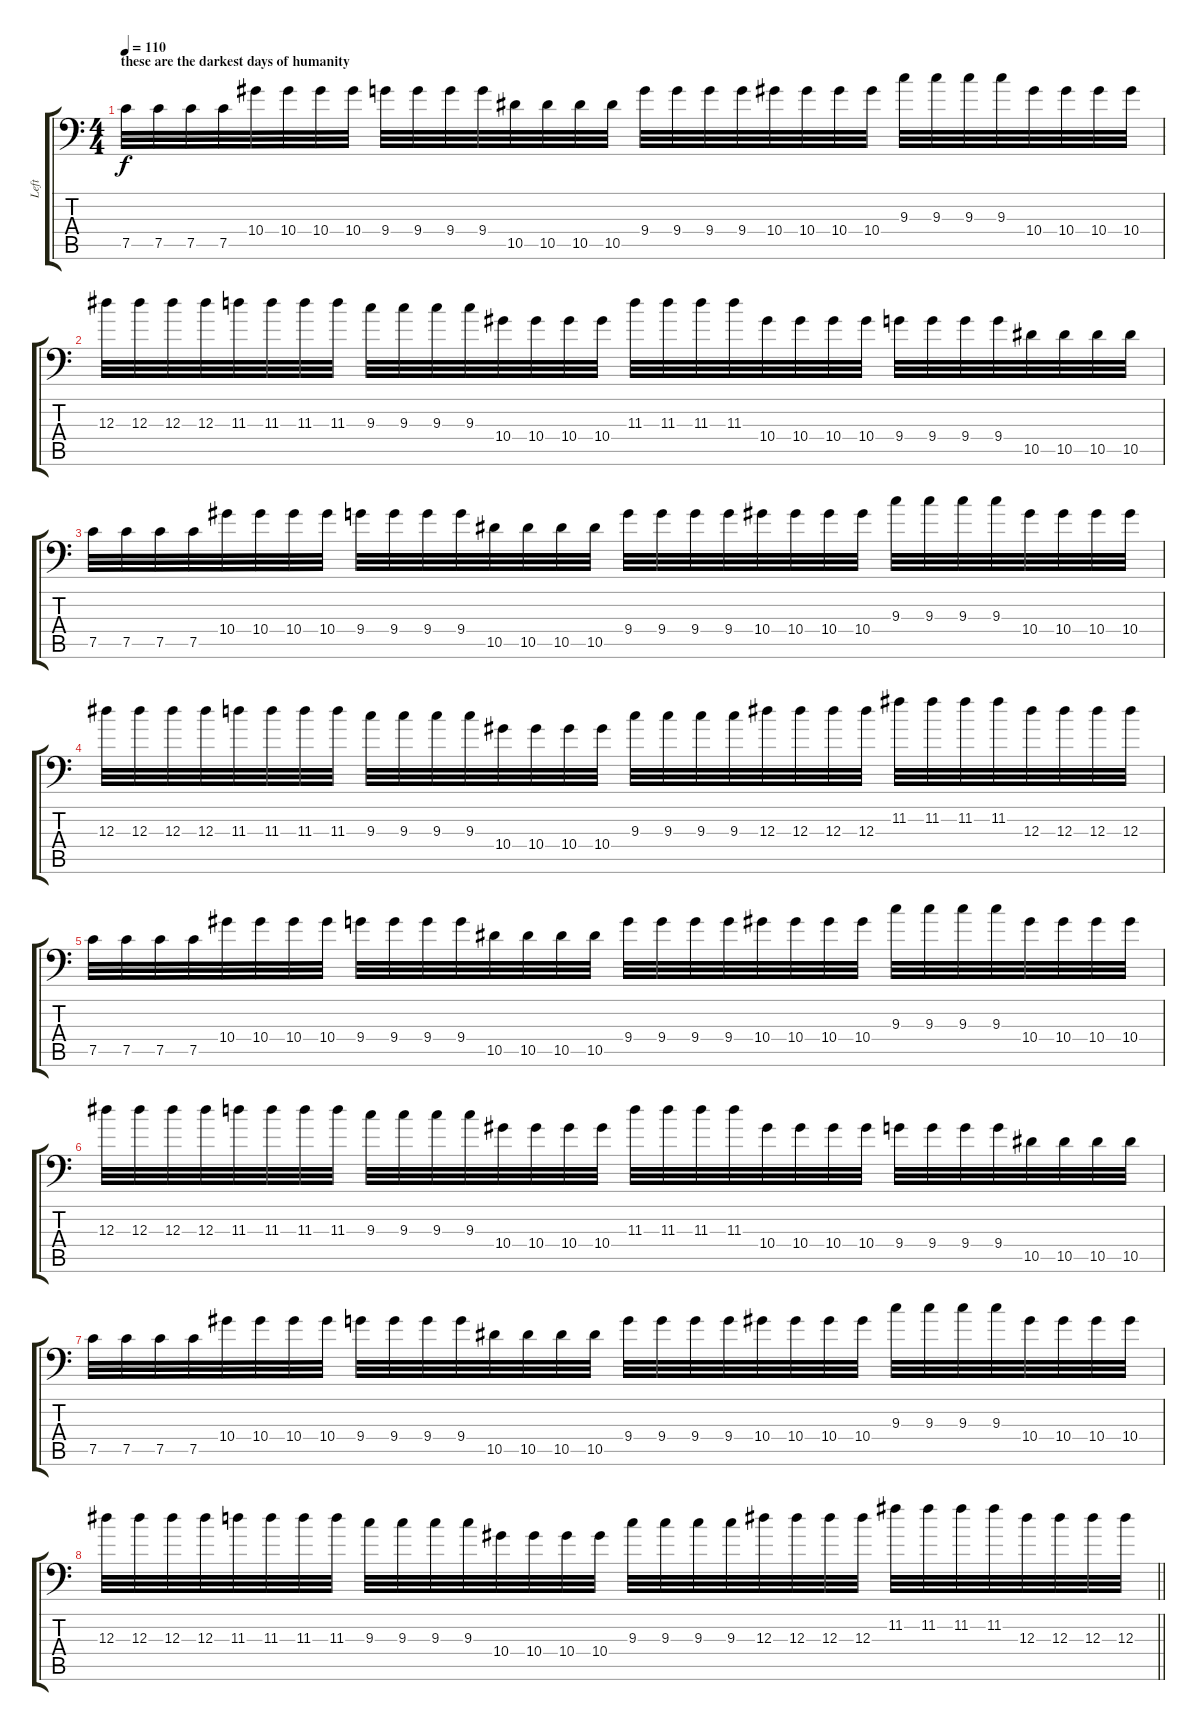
\track ("Left" "Left") {instrument distortionguitar}
\staff {score tabs}
\tuning (C4 G3 Eb3 Bb2 F2 Bb1) {hide}
\ts (4 4)
\section ("" "these are the darkest days of humanity")
\tempo 110
\clef f4
\ks c
7.5.32{dy f} 7.5.32 7.5.32 7.5.32 10.4.32 10.4.32 10.4.32 10.4.32 9.4.32 9.4.32 9.4.32 9.4.32 10.5.32 10.5.32 10.5.32 10.5.32 9.4.32 9.4.32 9.4.32 9.4.32 10.4.32 10.4.32 10.4.32 10.4.32 9.3.32 9.3.32 9.3.32 9.3.32 10.4.32 10.4.32 10.4.32 10.4.32 |
12.3.32 12.3.32 12.3.32 12.3.32 11.3.32 11.3.32 11.3.32 11.3.32 9.3.32 9.3.32 9.3.32 9.3.32 10.4.32 10.4.32 10.4.32 10.4.32 11.3.32 11.3.32 11.3.32 11.3.32 10.4.32 10.4.32 10.4.32 10.4.32 9.4.32 9.4.32 9.4.32 9.4.32 10.5.32 10.5.32 10.5.32 10.5.32 |
7.5.32 7.5.32 7.5.32 7.5.32 10.4.32 10.4.32 10.4.32 10.4.32 9.4.32 9.4.32 9.4.32 9.4.32 10.5.32 10.5.32 10.5.32 10.5.32 9.4.32 9.4.32 9.4.32 9.4.32 10.4.32 10.4.32 10.4.32 10.4.32 9.3.32 9.3.32 9.3.32 9.3.32 10.4.32 10.4.32 10.4.32 10.4.32 |
12.3.32 12.3.32 12.3.32 12.3.32 11.3.32 11.3.32 11.3.32 11.3.32 9.3.32 9.3.32 9.3.32 9.3.32 10.4.32 10.4.32 10.4.32 10.4.32 9.3.32 9.3.32 9.3.32 9.3.32 12.3.32 12.3.32 12.3.32 12.3.32 11.2.32 11.2.32 11.2.32 11.2.32 12.3.32 12.3.32 12.3.32 12.3.32 |
7.5.32 7.5.32 7.5.32 7.5.32 10.4.32 10.4.32 10.4.32 10.4.32 9.4.32 9.4.32 9.4.32 9.4.32 10.5.32 10.5.32 10.5.32 10.5.32 9.4.32 9.4.32 9.4.32 9.4.32 10.4.32 10.4.32 10.4.32 10.4.32 9.3.32 9.3.32 9.3.32 9.3.32 10.4.32 10.4.32 10.4.32 10.4.32 |
12.3.32 12.3.32 12.3.32 12.3.32 11.3.32 11.3.32 11.3.32 11.3.32 9.3.32 9.3.32 9.3.32 9.3.32 10.4.32 10.4.32 10.4.32 10.4.32 11.3.32 11.3.32 11.3.32 11.3.32 10.4.32 10.4.32 10.4.32 10.4.32 9.4.32 9.4.32 9.4.32 9.4.32 10.5.32 10.5.32 10.5.32 10.5.32 |
7.5.32 7.5.32 7.5.32 7.5.32 10.4.32 10.4.32 10.4.32 10.4.32 9.4.32 9.4.32 9.4.32 9.4.32 10.5.32 10.5.32 10.5.32 10.5.32 9.4.32 9.4.32 9.4.32 9.4.32 10.4.32 10.4.32 10.4.32 10.4.32 9.3.32 9.3.32 9.3.32 9.3.32 10.4.32 10.4.32 10.4.32 10.4.32 |
\barLineRight lightlight
12.3.32 12.3.32 12.3.32 12.3.32 11.3.32 11.3.32 11.3.32 11.3.32 9.3.32 9.3.32 9.3.32 9.3.32 10.4.32 10.4.32 10.4.32 10.4.32 9.3.32 9.3.32 9.3.32 9.3.32 12.3.32 12.3.32 12.3.32 12.3.32 11.2.32 11.2.32 11.2.32 11.2.32 12.3.32 12.3.32 12.3.32 12.3.32
